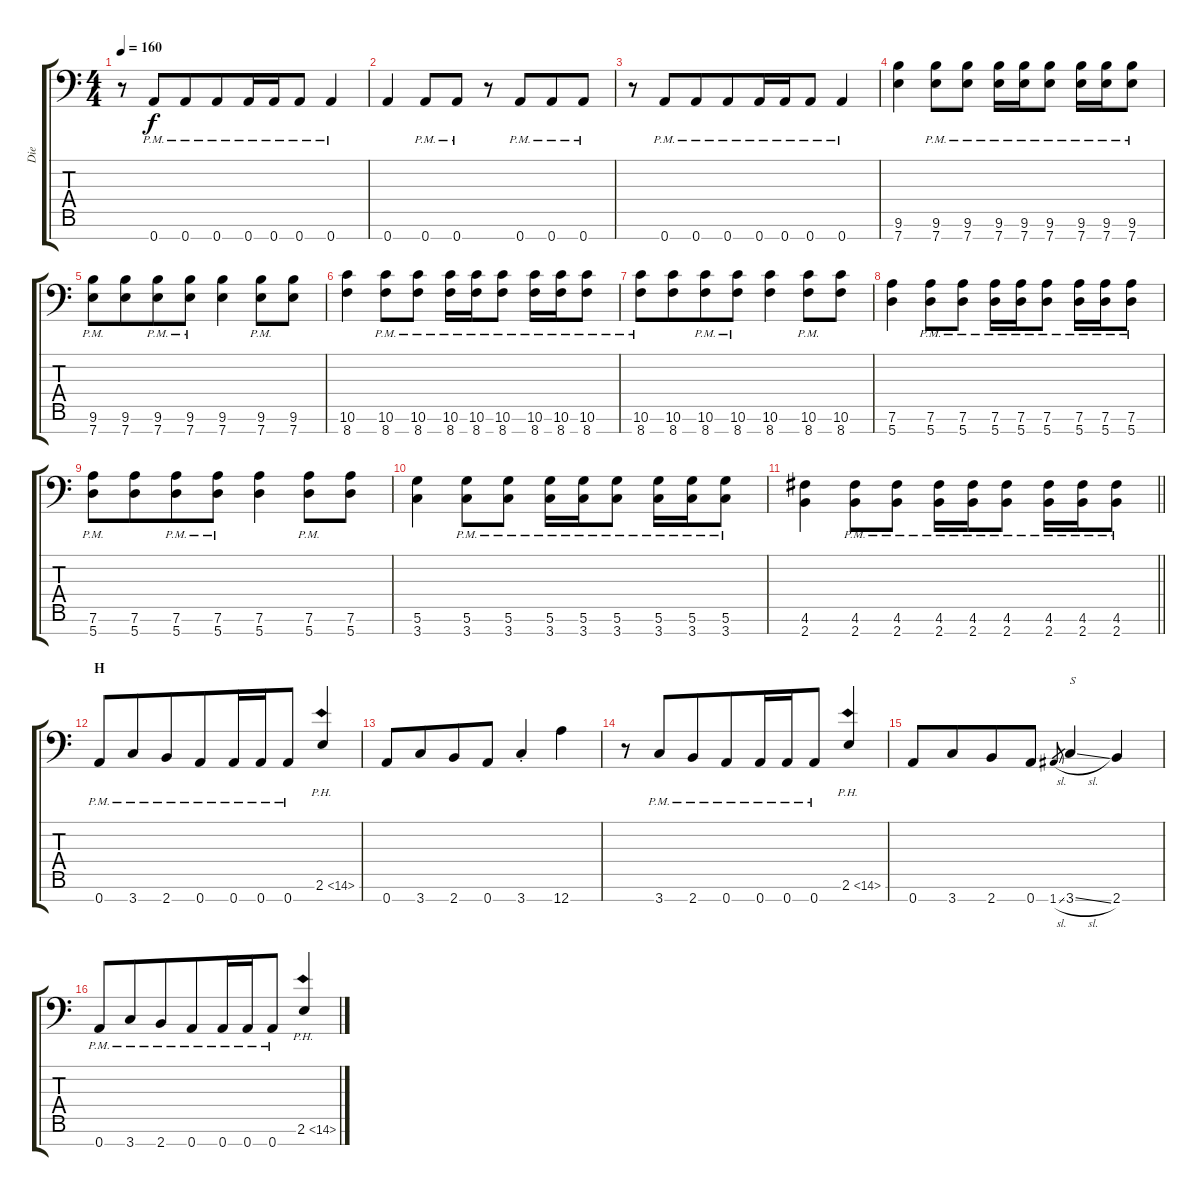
\track ("Die" "Die") {instrument distortionguitar}
\staff {score tabs}
\tuning (E4 B3 G3 D3 A2 D2 A1) {hide}
\ts (4 4)
\tempo 160
\clef f4
\ks c
r.8{dy f} 0.7{pm}.8{beam merge} 0.7{pm}.8 0.7{pm}.8{beam merge} 0.7{pm}.16{beam merge} 0.7{pm}.16 0.7{pm}.8 0.7{pm}.4 |
0.7.4 0.7{pm}.8 0.7{pm}.8 r.8{beam merge} 0.7{pm}.8{beam merge} 0.7{pm}.8 0.7{pm}.8 |
r.8 0.7{pm}.8{beam merge} 0.7{pm}.8 0.7{pm}.8{beam merge} 0.7{pm}.16{beam merge} 0.7{pm}.16 0.7{pm}.8 0.7{pm}.4 |
(9.6 7.7).4 (9.6{pm} 7.7{pm}).8 (9.6{pm} 7.7{pm}).8 (9.6{pm} 7.7{pm}).16{beam merge} (9.6{pm} 7.7{pm}).16 (9.6{pm} 7.7{pm}).8 (9.6{pm} 7.7{pm}).16{beam merge} (9.6{pm} 7.7{pm}).16 (9.6{pm} 7.7{pm}).8 |
(9.6{pm} 7.7{pm}).8 (9.6 7.7).8{beam merge} (9.6{pm} 7.7{pm}).8 (9.6{pm} 7.7{pm}).8{beam merge} (9.6 7.7).4 (9.6{pm} 7.7{pm}).8 (9.6 7.7).8 |
(10.6 8.7).4 (10.6{pm} 8.7{pm}).8 (10.6{pm} 8.7{pm}).8 (10.6{pm} 8.7{pm}).16{beam merge} (10.6{pm} 8.7{pm}).16 (10.6{pm} 8.7{pm}).8 (10.6{pm} 8.7{pm}).16{beam merge} (10.6{pm} 8.7{pm}).16 (10.6{pm} 8.7{pm}).8 |
(10.6{pm} 8.7{pm}).8 (10.6 8.7).8{beam merge} (10.6{pm} 8.7{pm}).8 (10.6{pm} 8.7{pm}).8{beam merge} (10.6 8.7).4 (10.6{pm} 8.7{pm}).8 (10.6 8.7).8 |
(7.6 5.7).4 (7.6{pm} 5.7{pm}).8 (7.6{pm} 5.7{pm}).8 (7.6{pm} 5.7{pm}).16{beam merge} (7.6{pm} 5.7{pm}).16 (7.6{pm} 5.7{pm}).8 (7.6{pm} 5.7{pm}).16{beam merge} (7.6{pm} 5.7{pm}).16 (7.6{pm} 5.7{pm}).8 |
(7.6{pm} 5.7{pm}).8 (7.6 5.7).8{beam merge} (7.6{pm} 5.7{pm}).8 (7.6{pm} 5.7{pm}).8{beam merge} (7.6 5.7).4 (7.6{pm} 5.7{pm}).8 (7.6 5.7).8 |
(5.6 3.7).4 (5.6{pm} 3.7{pm}).8 (5.6{pm} 3.7{pm}).8 (5.6{pm} 3.7{pm}).16{beam merge} (5.6{pm} 3.7{pm}).16 (5.6{pm} 3.7{pm}).8 (5.6{pm} 3.7{pm}).16{beam merge} (5.6{pm} 3.7{pm}).16 (5.6{pm} 3.7{pm}).8 |
\barLineRight lightlight
(4.6 2.7).4 (4.6{pm} 2.7{pm}).8 (4.6{pm} 2.7{pm}).8 (4.6{pm} 2.7{pm}).16{beam merge} (4.6{pm} 2.7{pm}).16 (4.6{pm} 2.7{pm}).8 (4.6{pm} 2.7{pm}).16{beam merge} (4.6{pm} 2.7{pm}).16 (4.6{pm} 2.7{pm}).8 |
\section ("" "H")
0.7{pm}.8 3.7{pm}.8{beam merge} 2.7{pm}.8 0.7{pm}.8{beam merge} 0.7{pm}.16{beam merge} 0.7{pm}.16 0.7{pm}.8{beam merge} 2.6{ph 12}.4 |
0.7.8 3.7.8{beam merge} 2.7.8 0.7.8{beam merge} 3.7{st}.4 12.7.4 |
r.8 3.7{pm}.8{beam merge} 2.7{pm}.8 0.7{pm}.8{beam merge} 0.7{pm}.16{beam merge} 0.7{pm}.16 0.7{pm}.8{beam merge} 2.6{ph 12}.4 |
0.7.8 3.7.8{beam merge} 2.7.8 0.7.8 1.7{sl}.8{gr beam merge} 3.7{sl}.4{txt "S"} 2.7.4 |
0.7{pm}.8 3.7{pm}.8{beam merge} 2.7{pm}.8 0.7{pm}.8{beam merge} 0.7{pm}.16{beam merge} 0.7{pm}.16 0.7{pm}.8{beam merge} 2.6{ph 12}.4
